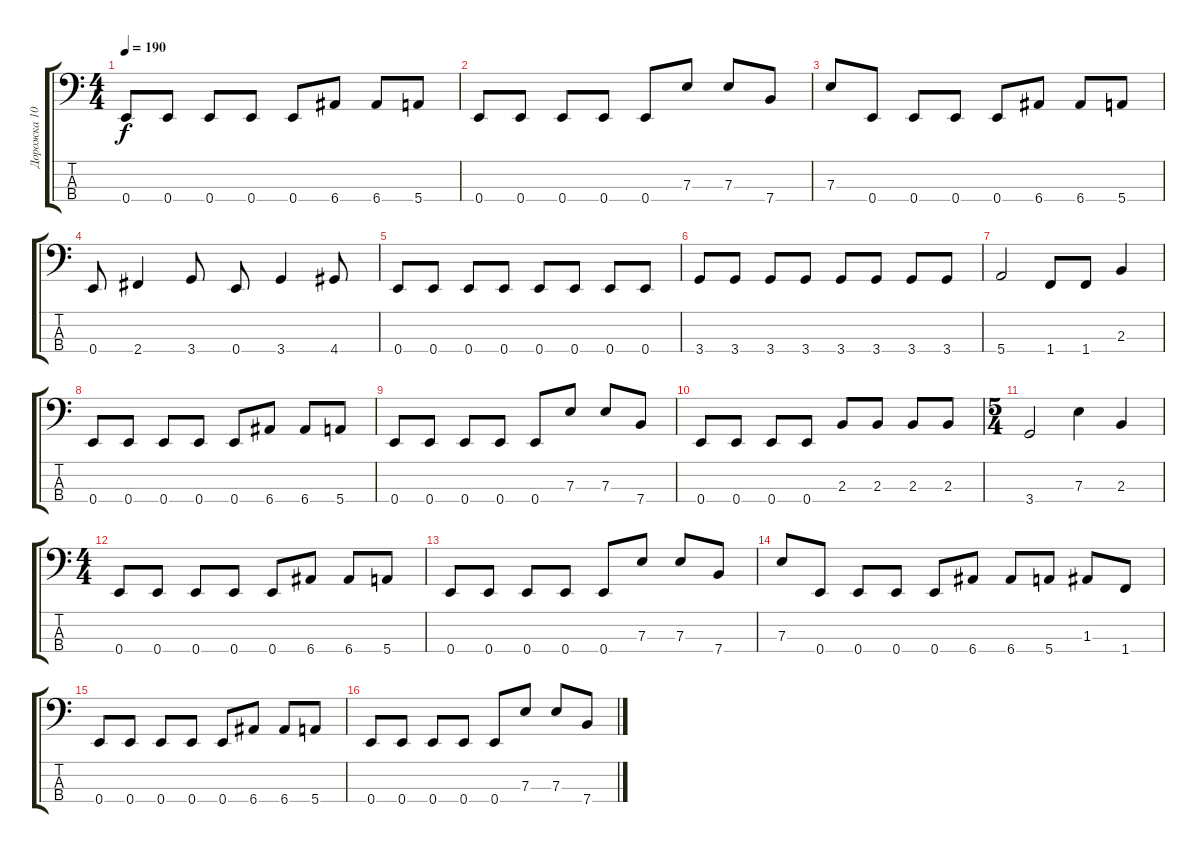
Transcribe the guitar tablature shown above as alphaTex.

\track ("Дорожка 10" "Дорожка 10") {instrument electricbasspick}
\staff {score tabs}
\tuning (G2 D2 A1 E1) {hide}
\ts (4 4)
\tempo 190
\clef f4
\ks c
0.4.8{dy f} 0.4.8 0.4.8 0.4.8 0.4.8 6.4.8 6.4.8 5.4.8 |
0.4.8 0.4.8 0.4.8 0.4.8 0.4.8 7.3.8 7.3.8 7.4.8 |
7.3.8 0.4.8 0.4.8 0.4.8 0.4.8 6.4.8 6.4.8 5.4.8 |
0.4.8 2.4.4 3.4.8 0.4.8 3.4.4 4.4.8 |
0.4.8 0.4.8 0.4.8 0.4.8 0.4.8 0.4.8 0.4.8 0.4.8 |
3.4.8 3.4.8 3.4.8 3.4.8 3.4.8 3.4.8 3.4.8 3.4.8 |
5.4.2 1.4.8 1.4.8 2.3.4 |
0.4.8 0.4.8 0.4.8 0.4.8 0.4.8 6.4.8 6.4.8 5.4.8 |
0.4.8 0.4.8 0.4.8 0.4.8 0.4.8 7.3.8 7.3.8 7.4.8 |
0.4.8 0.4.8 0.4.8 0.4.8 2.3.8 2.3.8 2.3.8 2.3.8 |
\ts (5 4)
3.4.2 7.3.4 2.3.4 |
\ts (4 4)
0.4.8 0.4.8 0.4.8 0.4.8 0.4.8 6.4.8 6.4.8 5.4.8 |
0.4.8 0.4.8 0.4.8 0.4.8 0.4.8 7.3.8 7.3.8 7.4.8 |
7.3.8 0.4.8 0.4.8 0.4.8 0.4.8 6.4.8 6.4.8 5.4.8 1.3.8 1.4.8 |
0.4.8 0.4.8 0.4.8 0.4.8 0.4.8 6.4.8 6.4.8 5.4.8 |
0.4.8 0.4.8 0.4.8 0.4.8 0.4.8 7.3.8 7.3.8 7.4.8
